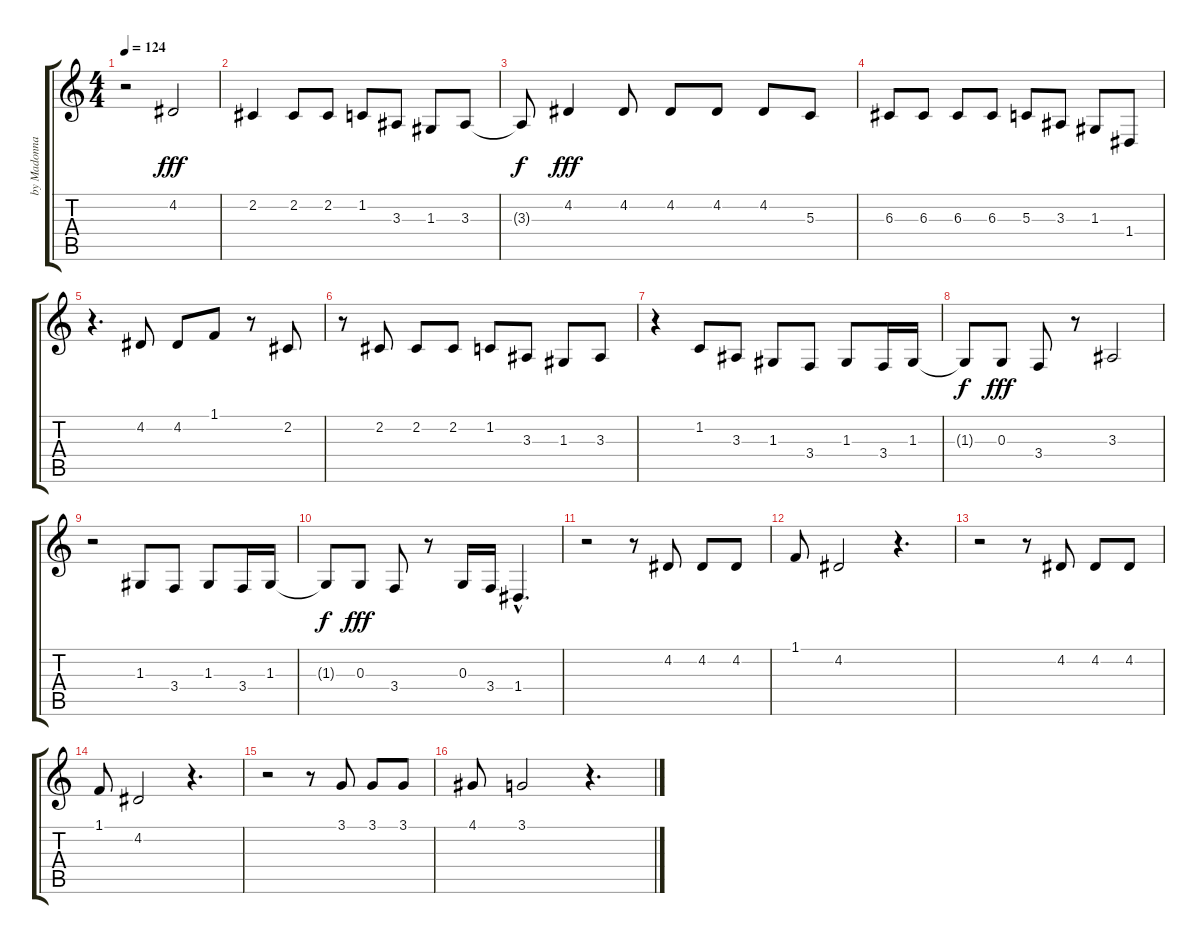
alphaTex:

\track ("by Madonna" "by Madonna") {instrument fx4atmosphere}
\staff {score tabs}
\tuning (E4 B3 G3 D3 A2 E2) {hide}
\ts (4 4)
\tempo 124
\clef g2
\ks c
r.2{dy fff} 4.2.2{volume 16} |
2.2.4 2.2.8 2.2.8 1.2.8 3.3.8 1.3.8 3.3.8 |
3.3{t}.8{dy f} 4.2.4{dy fff} 4.2.8 4.2.8 4.2.8 4.2.8 5.3.8 |
6.3.8 6.3.8 6.3.8 6.3.8 5.3.8 3.3.8 1.3.8 1.4.8 |
r.4{d} 4.2.8 4.2.8 1.1.8 r.8 2.2.8 |
r.8 2.2.8 2.2.8 2.2.8 1.2.8 3.3.8 1.3.8 3.3.8 |
r.4 1.2.8 3.3.8 1.3.8 3.4.8 1.3.8 3.4.16 1.3.16 |
1.3{t}.8{dy f} 0.3.8{dy fff} 3.4.8 r.8 3.3.2 |
r.2 1.3.8 3.4.8 1.3.8 3.4.16 1.3.16 |
1.3{t}.8{dy f} 0.3.8{dy fff} 3.4.8 r.8 0.3.16 3.4.16 1.4{hac}.4{d} |
r.2 r.8 4.2.8 4.2.8 4.2.8 |
1.1.8 4.2.2 r.4{d} |
r.2 r.8 4.2.8 4.2.8 4.2.8 |
1.1.8 4.2.2 r.4{d} |
r.2 r.8 3.1.8 3.1.8 3.1.8 |
4.1.8 3.1.2 r.4{d}
